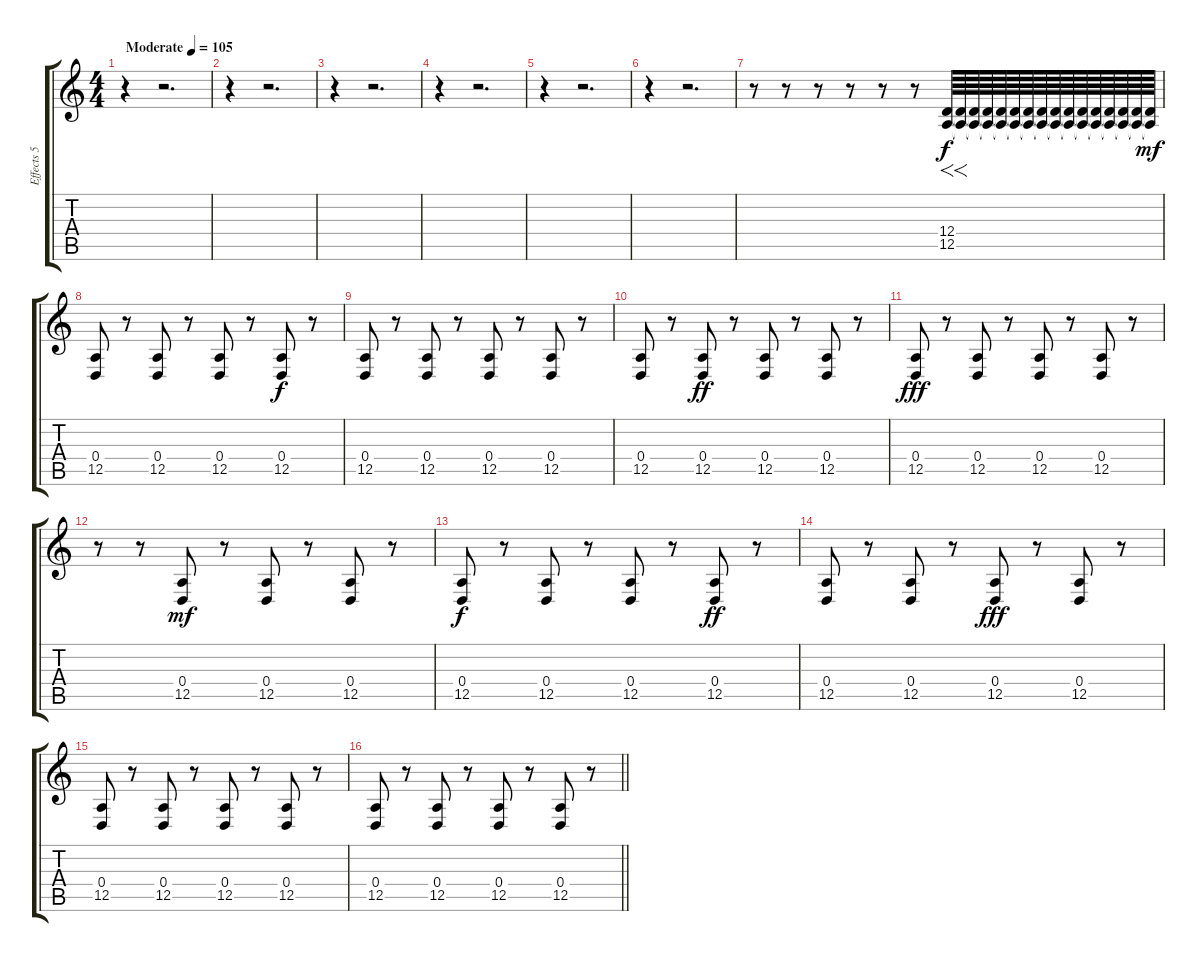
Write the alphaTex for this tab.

\track ("Effects 5" "Effects 5") {instrument lead8bassandlead}
\staff {score tabs}
\tuning (E4 B3 G3 D3 A2 E2) {hide}
\ts (4 4)
\tempo (105 "Moderate")
\clef g2
\ks c
r.4{dy f instrument lead8bassandlead} r.2{d} |
r.4 r.2{d} |
r.4 r.2{d} |
r.4 r.2{d} |
r.4 r.2{d} |
r.4 r.2{d} |
r.8{balance 0} r.8 r.8 r.8 r.8 r.8 (12.4 12.5).64{f} (12.4{t} 12.5{t}).64{f} (12.4{t} 12.5{t}).64 (12.4{t} 12.5{t}).64 (12.4{t} 12.5{t}).64 (12.4{t} 12.5{t}).64 (12.4{t} 12.5{t}).64 (12.4{t} 12.5{t}).64 (12.4{t} 12.5{t}).64 (12.4{t} 12.5{t}).64 (12.4{t} 12.5{t}).64 (12.4{t} 12.5{t}).64 (12.4{t} 12.5{t}).64 (12.4{t} 12.5{t}).64{volume 5} (12.4{t} 12.5{t}).64 (12.4{t} 12.5{t}).64{dy mf} |
(0.4 12.5).8{volume 5 balance 0} r.8 (0.4 12.5).8 r.8 (0.4 12.5).8 r.8 (0.4 12.5).8{dy f} r.8 |
(0.4 12.5).8 r.8 (0.4 12.5).8 r.8 (0.4 12.5).8 r.8 (0.4 12.5).8 r.8 |
(0.4 12.5).8 r.8 (0.4 12.5).8{dy ff} r.8 (0.4 12.5).8 r.8 (0.4 12.5).8 r.8 |
(0.4 12.5).8{dy fff} r.8 (0.4 12.5).8 r.8 (0.4 12.5).8 r.8 (0.4 12.5).8 r.8{volume 5 balance 0} |
r.8{volume 13 balance 16} r.8{volume 6 balance 0} (0.4 12.5).8{dy mf volume 6 balance 0} r.8 (0.4 12.5).8 r.8 (0.4 12.5).8 r.8 |
(0.4 12.5).8{dy f} r.8 (0.4 12.5).8 r.8 (0.4 12.5).8 r.8 (0.4 12.5).8{dy ff} r.8 |
(0.4 12.5).8 r.8 (0.4 12.5).8 r.8 (0.4 12.5).8{dy fff} r.8 (0.4 12.5).8 r.8 |
(0.4 12.5).8 r.8 (0.4 12.5).8 r.8 (0.4 12.5).8 r.8 (0.4 12.5).8 r.8 |
\barLineRight lightlight
(0.4 12.5).8{volume 6 balance 0} r.8 (0.4 12.5).8{volume 13 balance 16} r.8 (0.4 12.5).8 r.8 (0.4 12.5).8 r.8
